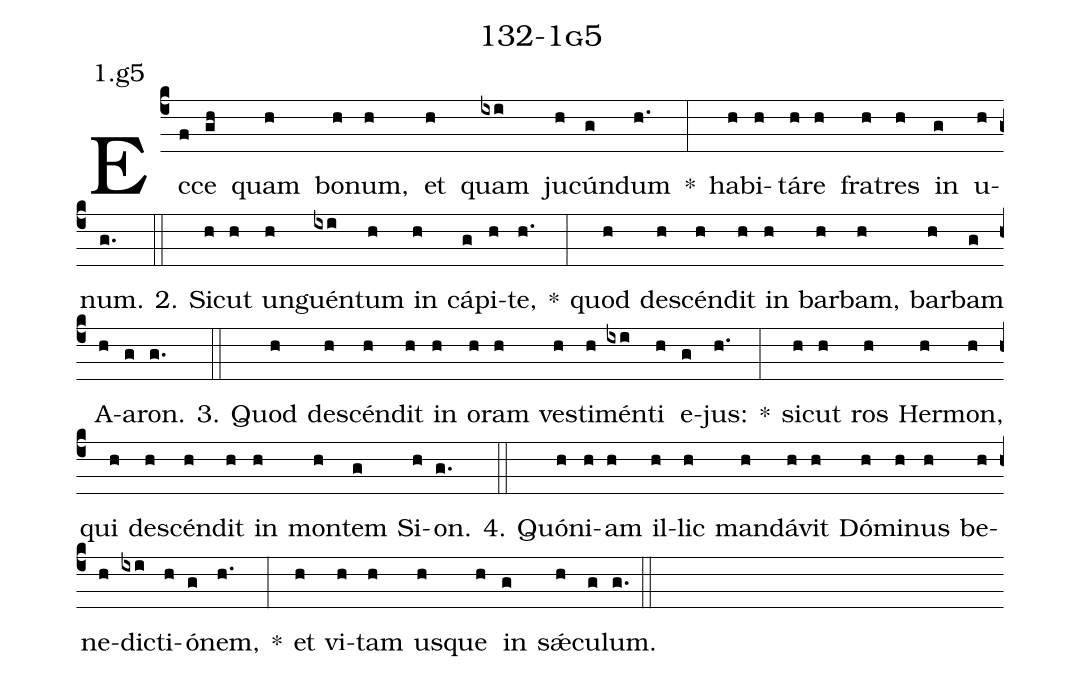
name: 132-1g5;
annotation: 1.g5;
%%
(c4)Ec(f)ce(gh) quam(h) bo(h)num,(h) et(h) quam(ixi) ju(h)cún(g)dum(h.) *(:) ha(h)bi(h)tá(h)re(h) fra(h)tres(h) in(g) u(h)num.(g.) (::)
2. Sic(h)ut(h) un(h)guén(ixi)tum(h) in(h) cá(g)pi(h)te,(h.) *(:) quod(h) de(h)scén(h)dit(h) in(h) bar(h)bam,(h) bar(h)bam(g) A(h)a(g)ron.(g.) (::)
3. Quod(h) de(h)scén(h)dit(h) in(h) o(h)ram(h) ves(h)ti(h)mén(ixi)ti(h) e(g)jus:(h.) *(:) sic(h)ut(h) ros(h) Her(h)mon,(h) qui(h) de(h)scén(h)dit(h) in(h) mon(h)tem(g) Si(h)on.(g.) (::)
4. Quón(h)i(h)am(h) il(h)lic(h) man(h)dá(h)vit(h) Dó(h)mi(h)nus(h) be(h)ne(h)dic(ixi)ti(h)ó(g)nem,(h.) *(:) et(h) vi(h)tam(h) us(h)que(h) in(g) sǽ(h)cu(g)lum.(g.) (::)
